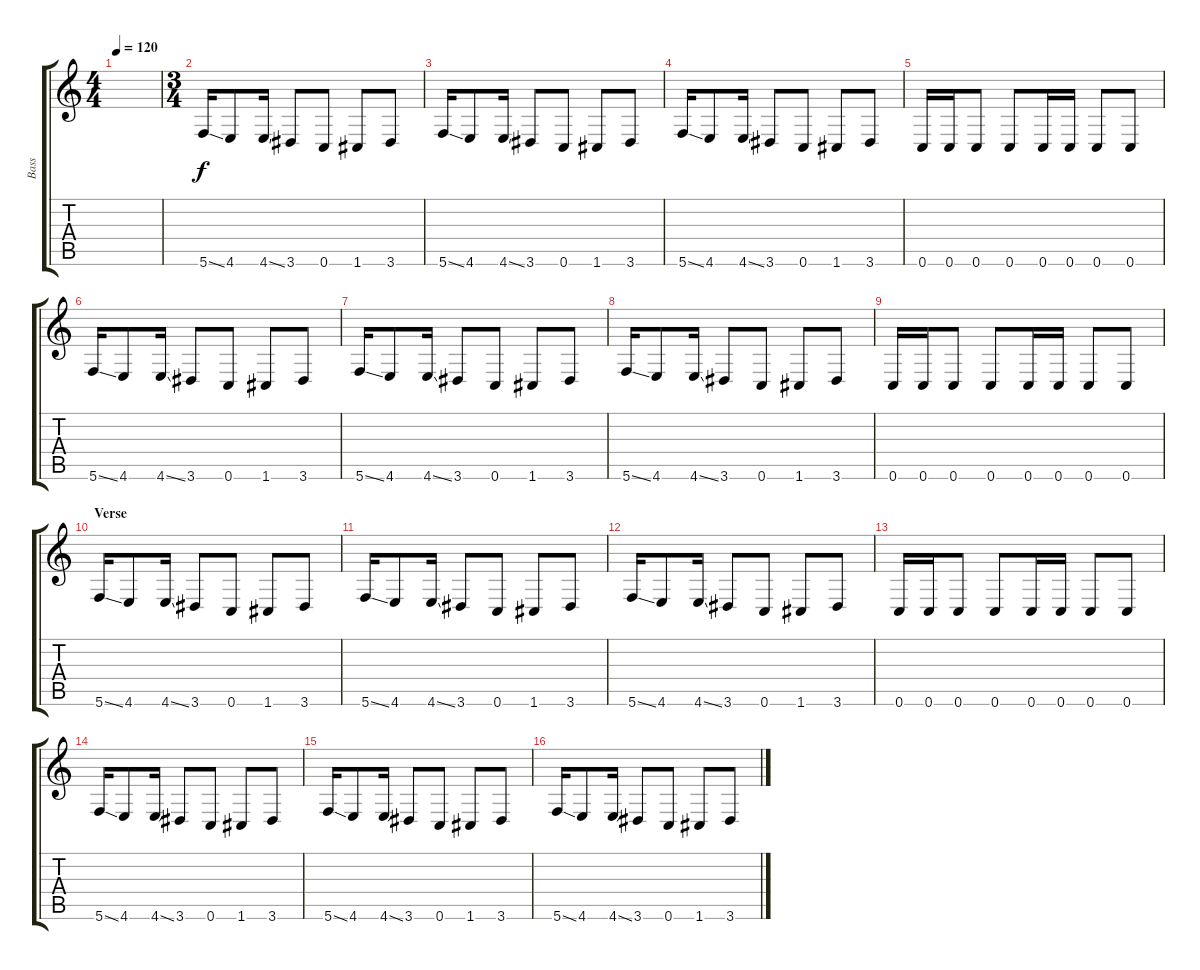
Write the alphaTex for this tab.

\track ("Bass" "Bass") {instrument electricbasspick}
\staff {score tabs}
\tuning (D4 A3 F3 C3 G2 C2) {hide}
\ts (4 4)
\tempo 120
\clef g2
\ks c
|
\ts (3 4)
5.6{ss}.16 4.6.8 4.6{ss}.16 3.6.8 0.6.8 1.6.8 3.6.8 |
5.6{ss}.16 4.6.8 4.6{ss}.16 3.6.8 0.6.8 1.6.8 3.6.8 |
5.6{ss}.16 4.6.8 4.6{ss}.16 3.6.8 0.6.8 1.6.8 3.6.8 |
0.6.16 0.6.16 0.6.8 0.6.8 0.6.16 0.6.16 0.6.8 0.6.8 |
5.6{ss}.16 4.6.8 4.6{ss}.16 3.6.8 0.6.8 1.6.8 3.6.8 |
5.6{ss}.16 4.6.8 4.6{ss}.16 3.6.8 0.6.8 1.6.8 3.6.8 |
5.6{ss}.16 4.6.8 4.6{ss}.16 3.6.8 0.6.8 1.6.8 3.6.8 |
0.6.16 0.6.16 0.6.8 0.6.8 0.6.16 0.6.16 0.6.8 0.6.8 |
\section ("" "Verse")
5.6{ss}.16 4.6.8 4.6{ss}.16 3.6.8 0.6.8 1.6.8 3.6.8 |
5.6{ss}.16 4.6.8 4.6{ss}.16 3.6.8 0.6.8 1.6.8 3.6.8 |
5.6{ss}.16 4.6.8 4.6{ss}.16 3.6.8 0.6.8 1.6.8 3.6.8 |
0.6.16 0.6.16 0.6.8 0.6.8 0.6.16 0.6.16 0.6.8 0.6.8 |
5.6{ss}.16 4.6.8 4.6{ss}.16 3.6.8 0.6.8 1.6.8 3.6.8 |
5.6{ss}.16 4.6.8 4.6{ss}.16 3.6.8 0.6.8 1.6.8 3.6.8 |
5.6{ss}.16 4.6.8 4.6{ss}.16 3.6.8 0.6.8 1.6.8 3.6.8
